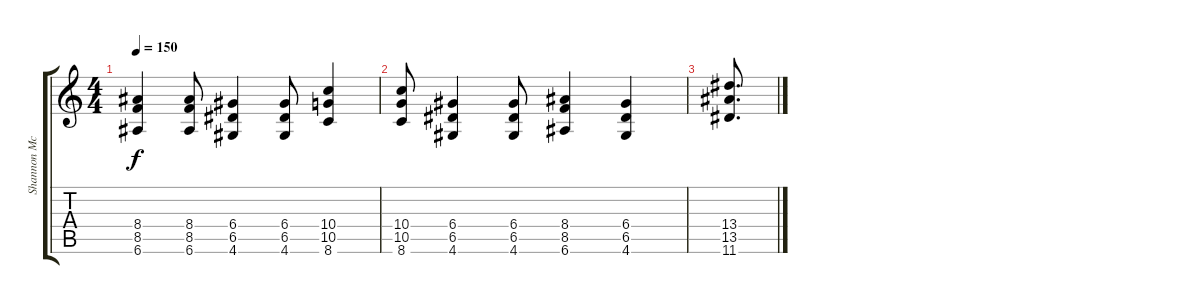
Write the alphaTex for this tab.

\track ("Shannon McMurray (Guitar)" "Shannon Mc") {instrument overdrivenguitar}
\staff {score tabs}
\tuning (E4 B3 G3 D3 A2 E2) {hide}
\ts (4 4)
\tempo 150
\clef g2
\ks c
(8.4 8.5 6.6).4{dy f} (8.4 8.5 6.6).8 (6.4 6.5 4.6).4 (6.4 6.5 4.6).8 (10.4 10.5 8.6).4 |
(10.4 10.5 8.6).8 (6.4 6.5 4.6).4 (6.4 6.5 4.6).8 (8.4 8.5 6.6).4 (6.4 6.5 4.6).4 |
(13.4 13.5 11.6).8{d}
